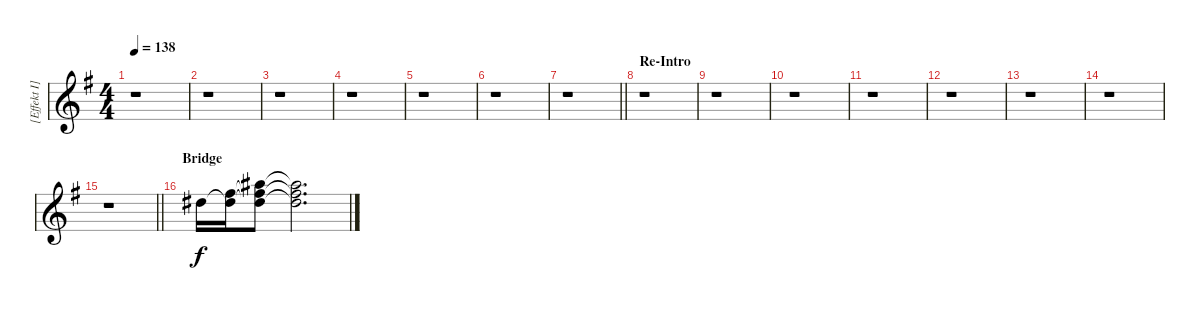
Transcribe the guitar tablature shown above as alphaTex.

\track ("[Effekt I]" "[Effekt I]") {instrument pad8sweep}
\staff {score}
\tuning (Eb4 Bb3 Gb3 Db3 Ab2 Eb2) {hide}
\ts (4 4)
\tempo 138
\clef g2
\ks eminor
r.1{dy f} |
r.1 |
r.1 |
r.1 |
r.1 |
r.1 |
\barLineRight lightlight
r.1 |
\section ("" "Re-Intro")
r.1 |
r.1 |
r.1 |
r.1 |
r.1 |
r.1 |
r.1 |
\barLineRight lightlight
r.1 |
\section ("" "Bridge")
21.3.16{volume 3} (20.2 21.3{t}).16{volume 10} (19.1 20.2{t} 21.3{t}).8 (19.1{t} 20.2{t} 21.3{t}).2{d}
